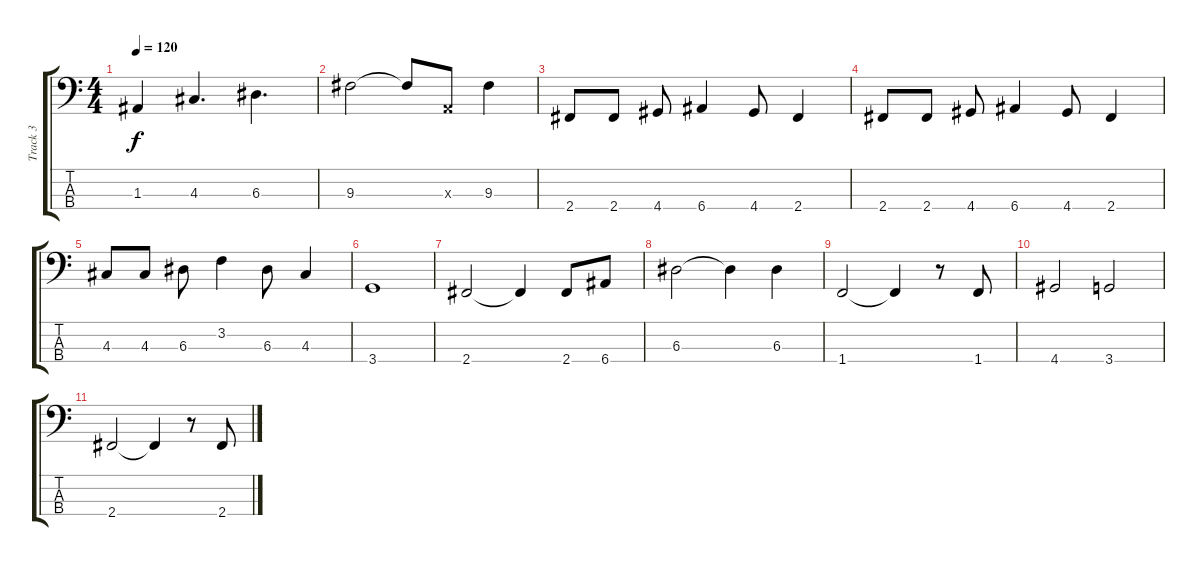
\track ("Track 3" "Track 3") {instrument electricbassfinger}
\staff {score tabs}
\tuning (G2 D2 A1 E1) {hide}
\ts (4 4)
\tempo 120
\clef f4
\ks c
1.3{t}.4{dy f} 4.3.4{d} 6.3.4{d} |
9.3.2 9.3{t}.8 0.3{x}.8 9.3.4 |
2.4.8 2.4.8 4.4.8 6.4.4 4.4.8 2.4.4 |
2.4.8 2.4.8 4.4.8 6.4.4 4.4.8 2.4.4 |
4.3.8 4.3.8 6.3.8 3.2.4 6.3.8 4.3.4 |
3.4.1 |
2.4.2 2.4{t}.4 2.4.8 6.4.8 |
6.3.2 6.3{t}.4 6.3.4 |
1.4.2 1.4{t}.4 r.8 1.4.8 |
4.4.2 3.4.2 |
2.4.2 2.4{t}.4 r.8 2.4.8
